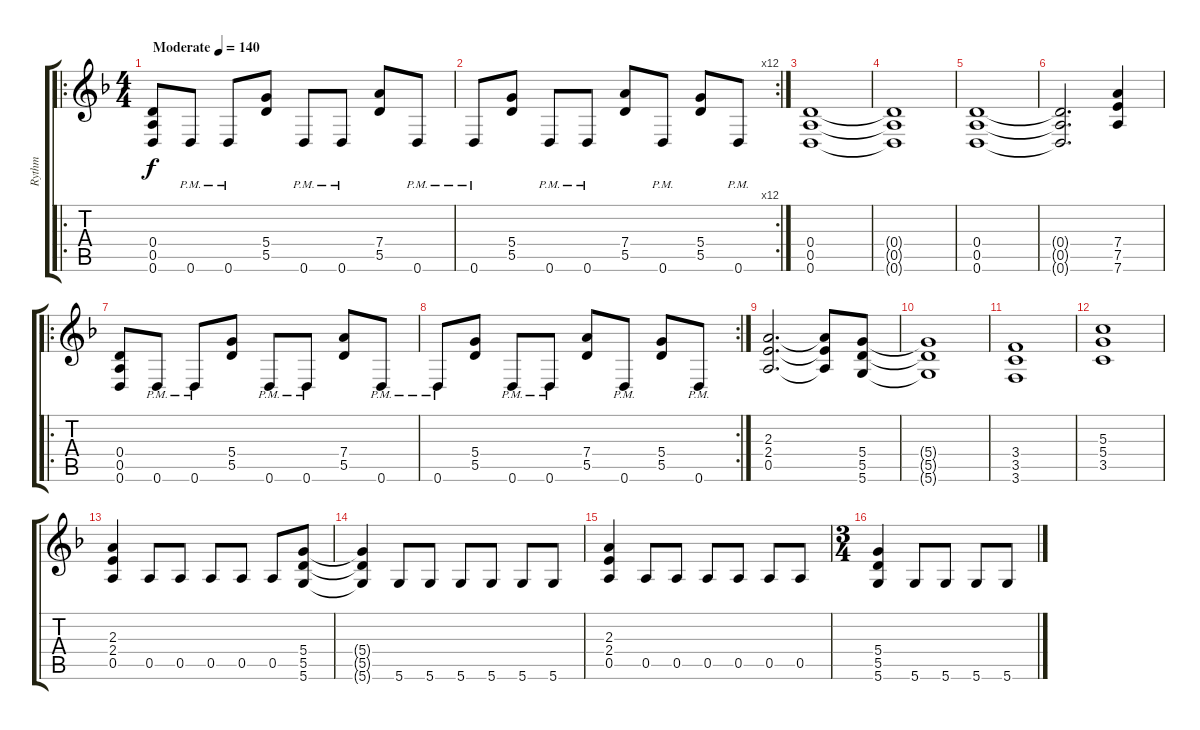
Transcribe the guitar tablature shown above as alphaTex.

\track ("Rythm" "Rythm") {instrument overdrivenguitar}
\staff {score tabs}
\tuning (E4 B3 G3 D3 A2 D2) {hide}
\ro
\ts (4 4)
\tempo (140 "Moderate")
\clef g2
\ks dminor
(0.4 0.5 0.6).8{dy f instrument overdrivenguitar} 0.6{pm}.8 0.6{pm}.8 (5.4 5.5).8 0.6{pm}.8 0.6{pm}.8 (7.4 5.5).8 0.6{pm}.8 |
\rc 12
0.6{pm}.8 (5.4 5.5).8 0.6{pm}.8 0.6{pm}.8 (7.4 5.5).8 0.6{pm}.8 (5.4 5.5).8 0.6{pm}.8 |
(0.4 0.5 0.6).1 |
(0.4{t} 0.5{t} 0.6{t}).1 |
(0.4 0.5 0.6).1 |
(0.4{t} 0.5{t} 0.6{t}).2{d} (7.4 7.5 7.6).4 |
\ro
(0.4 0.5 0.6).8 0.6{pm}.8 0.6{pm}.8 (5.4 5.5).8 0.6{pm}.8 0.6{pm}.8 (7.4 5.5).8 0.6{pm}.8 |
\rc 2
0.6{pm}.8 (5.4 5.5).8 0.6{pm}.8 0.6{pm}.8 (7.4 5.5).8 0.6{pm}.8 (5.4 5.5).8 0.6{pm}.8 |
(2.3 2.4 0.5).2{d} (2.3{t} 2.4{t} 0.5{t}).8 (5.4 5.5 5.6).8 |
(5.4{t} 5.5{t} 5.6{t}).1 |
(3.4 3.5 3.6).1 |
(5.3 5.4 3.5).1 |
(2.3 2.4 0.5).4 0.5.8 0.5.8 0.5.8 0.5.8 0.5.8 (5.4 5.5 5.6).8 |
(5.4{t} 5.5{t} 5.6{t}).4 5.6.8 5.6.8 5.6.8 5.6.8 5.6.8 5.6.8 |
(2.3 2.4 0.5).4 0.5.8 0.5.8 0.5.8 0.5.8 0.5.8 0.5.8 |
\ts (3 4)
(5.4 5.5 5.6).4 5.6.8 5.6.8 5.6.8 5.6.8
